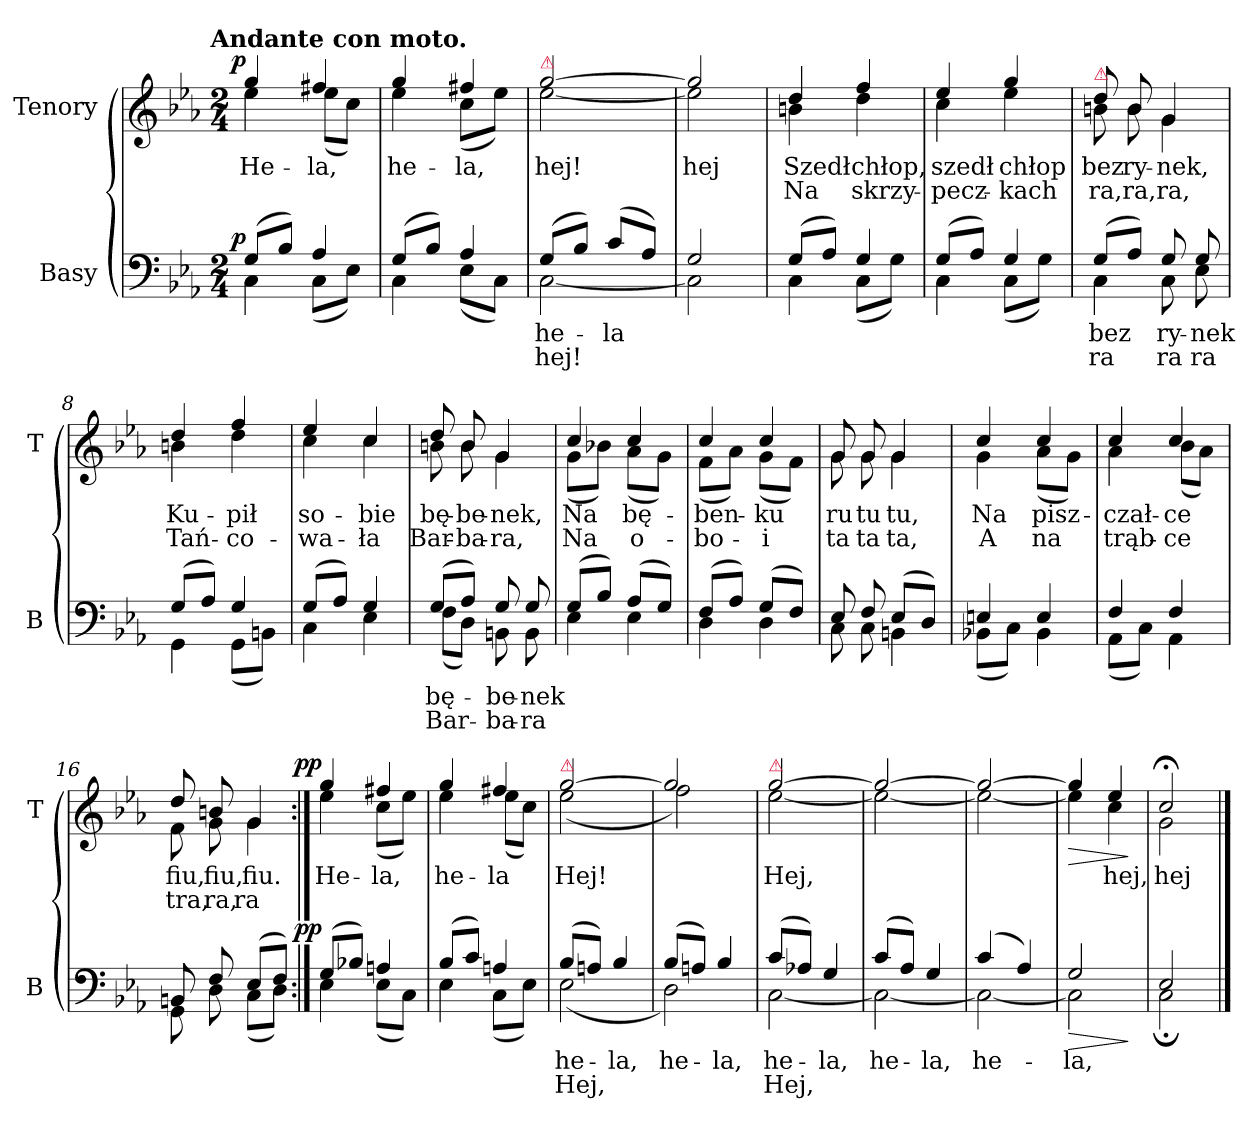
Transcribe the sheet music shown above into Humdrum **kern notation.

**kern	**text	**text	**dynam	**kern	**text	**text	**dynam
*part2	*part2	*part2	*part2	*part1	*part1	*part1	*part1
*staff2	*staff2	*staff2	*staff2	*staff1	*staff1	*staff1	*staff1
*I"Basy	*	*	*	*I"Tenory	*	*	*
*I'B	*	*	*	*I'T	*	*	*
*clefF4	*	*	*	*clefG2	*	*	*
*	*	*	*	*ITrd8c12	*	*	*
*k[b-e-a-]	*	*	*	*k[b-e-a-]	*	*	*
*c:	*	*	*	*c:	*	*	*
!!LO:TX:omd:t=Andante con moto.
*M2/4	*	*	*	*M2/4	*	*	*
*MM72	*	*	*	*MM72	*	*	*
=1	=1	=1	=1	=1	=1	=1	=1
*^	*	*	*	*	*	*	*
*	*	*	*	*	*^	*	*	*
!	!	!	!	!LO:DY:b:rj	!	!	!	!	!LO:DY:b:rj
(<8G/L	4C\	.	.	p	4g/	4e-\	He-	.	p
8B-/J)	.	.	.	.	.	.	.	.	.
4A-/	(>8C\L	.	.	.	4f#X/	(8e-\L	-la,	.	.
.	8E-\J)	.	.	.	.	8c\J)	.	.	.
=2	=2	=2	=2	=2	=2	=2	=2	=2	=2
(<8G/L	4C\	.	.	.	4g/	4e-\	he-	.	.
8B-/J)	.	.	.	.	.	.	.	.	.
4A-/	(>8E-\L	.	.	.	4f#X/	(>8c\L	-la,	.	.
.	8C\J)	.	.	.	.	8e-\J)	.	.	.
=3	=3	=3	=3	=3	=3	=3	=3	=3	=3
!	!	!	!	!	!LO:TX:a:color=crimson:t=⚠	!	!	!	!
(<8G/L	[2C\	he-	hej!	.	[2g/	[2e-\	hej!	.	.
8B-/J)	.	.	.	.	.	.	.	.	.
(<8c/L	.	-la	.	.	.	.	.	.	.
8A-/J)	.	.	.	.	.	.	.	.	.
=4	=4	=4	=4	=4	=4	=4	=4	=4	=4
2G/	2C\]	.	.	.	2g/]	2e-\]	hej	.	.
=5	=5	=5	=5	=5	=5	=5	=5	=5	=5
(<8G/L	4C\	.	.	.	4d/	4Bn\	Szedł	Na	.
8A-/J)	.	.	.	.	.	.	.	.	.
4G/	(>8C\L	.	.	.	4f/	4d\	chłop,	skrzy-	.
.	8G\J)	.	.	.	.	.	.	.	.
=6	=6	=6	=6	=6	=6	=6	=6	=6	=6
(<8G/L	4C\	.	.	.	4e-/	4c\	szedł	-pecz-	.
8A-/J)	.	.	.	.	.	.	.	.	.
4G/	(8C\L	.	.	.	4g/	4e-\	chłop	-kach	.
.	8G\J)	.	.	.	.	.	.	.	.
=7	=7	=7	=7	=7	=7	=7	=7	=7	=7
!	!	!	!	!	!LO:TX:a:color=crimson:t=⚠	!	!	!	!
(<8G/L	4C\	bez	ra	.	8d/	8Bn\	bez	ra,	.
8A-/J)	.	.	.	.	8B/	8B\	ry-	ra,	.
8G/	8C\	ry-	ra	.	4G/	4G\	-nek,	ra,	.
8G/	8E-\	-nek	ra	.	.	.	.	.	.
=8	=8	=8	=8	=8	=8	=8	=8	=8	=8
(8G/L	4GG\	.	.	.	4d/	4Bn\	Ku-	Tań-	.
8A-/J)	.	.	.	.	.	.	.	.	.
4G/	(>8GG\L	.	.	.	4f/	4d\	-pił	-co-	.
.	8BBn\J)	.	.	.	.	.	.	.	.
=9	=9	=9	=9	=9	=9	=9	=9	=9	=9
(<8G/L	4C\	.	.	.	4e-/	4c\	so-	-wa-	.
8A-/J)	.	.	.	.	.	.	.	.	.
4G/	4E-\	.	.	.	4c/	4c\	-bie	-ła	.
=10	=10	=10	=10	=10	=10	=10	=10	=10	=10
(<8G/L	(<8F\L	bę-	Bar-	.	8d/	8Bn\	bę-	Bar-	.
8A-/J)	8D\J)	.	.	.	8B/	8B\	-be-	-ba-	.
8G/	8BBn\	-be-	-ba-	.	4G/	4G\	-nek,	-ra,	.
8G/	8BB\	-nek	-ra	.	.	.	.	.	.
=11	=11	=11	=11	=11	=11	=11	=11	=11	=11
(<8G/L	4E-\	.	.	.	4c/	(<8G\L	Na	Na	.
8B-/J)	.	.	.	.	.	8B-X\J)	.	.	.
(<8A-/L	4E-\	.	.	.	4c/	(<8A-\L	bę-	o-	.
8G/J)	.	.	.	.	.	8G\J)	.	.	.
=12	=12	=12	=12	=12	=12	=12	=12	=12	=12
(<8F/L	4D\	.	.	.	4c/	(<8F\L	-ben-	-bo-	.
8A-/J)	.	.	.	.	.	8A-\J)	.	.	.
(<8G/L	4D\	.	.	.	4c/	(<8G\L	-ku	-i	.
8F/J)	.	.	.	.	.	8F\J)	.	.	.
=13	=13	=13	=13	=13	=13	=13	=13	=13	=13
8E-/	8C\	.	.	.	8G/	8G\	ru	ta	.
8F/	8C\	.	.	.	8G/	8G\	tu	ta	.
(<8E-/L	4BBn\	.	.	.	4G/	4G\	tu,	ta,	.
8D/J)	.	.	.	.	.	.	.	.	.
=14	=14	=14	=14	=14	=14	=14	=14	=14	=14
4En/	(>8BB-X\L	.	.	.	4c/	4G\	Na	A	.
.	8C\J)	.	.	.	.	.	.	.	.
4E/	4BB-\	.	.	.	4c/	(<8A-\L	pisz-	na	.
.	.	.	.	.	.	8G\J)	.	.	.
=15	=15	=15	=15	=15	=15	=15	=15	=15	=15
4F/	(>8AA-\L	.	.	.	4c/	4A-\	-czał-	trąb-	.
.	8C\J)	.	.	.	.	.	.	.	.
4F/	4AA-\	.	.	.	4c/	(<8B-\L	-ce	-ce	.
.	.	.	.	.	.	8A-\J)	.	.	.
=16	=16	=16	=16	=16	=16	=16	=16	=16	=16
8BBn/	8GG\	.	.	.	8d/	8F\	fiu,	tra,	.
8F/	8D\	.	.	.	8Bn/	8G\	fiu,	ra,	.
(>8E-/L	(<8C\L	.	.	.	4G/	4G\	fiu.	ra	.
8F/J)	8D\J)	.	.	.	.	.	.	.	.
=17:|!	=17:|!	=17:|!	=17:|!	=17:|!	=17:|!	=17:|!	=17:|!	=17:|!	=17:|!
!	!	!	!	!LO:DY:a:rj	!	!	!	!	!LO:DY:b:rj
(<8G/L	4E-\	.	.	pp	4g/	4e-\	He-	.	pp
8B-X/J)	.	.	.	.	.	.	.	.	.
4An/	(>8E-\L	.	.	.	4f#X/	(<8c\L	-la,	.	.
.	8C\J)	.	.	.	.	8e-\J)	.	.	.
=18	=18	=18	=18	=18	=18	=18	=18	=18	=18
(<8B-/L	4E-\	.	.	.	4g/	4e-\	he-	.	.
8c/J)	.	.	.	.	.	.	.	.	.
4An/	(>8C\L	.	.	.	4f#X/	(<8e-\L	-la	.	.
.	8E-\J)	.	.	.	.	8c\J)	.	.	.
=19	=19	=19	=19	=19	=19	=19	=19	=19	=19
!	!	!	!	!	!LO:TX:a:color=crimson:t=⚠	!	!	!	!
(<8B-/L	(<2E-\	he-	Hej,	.	[2g/	(<2e-\	Hej!	.	.
8An/J)	.	.	.	.	.	.	.	.	.
4B-/	.	-la,	.	.	.	.	.	.	.
=20	=20	=20	=20	=20	=20	=20	=20	=20	=20
(<8B-/L	2D\)	he-	.	.	2g/]	2f\)	.	.	.
8An/J)	.	.	.	.	.	.	.	.	.
4B-/	.	-la,	.	.	.	.	.	.	.
=21	=21	=21	=21	=21	=21	=21	=21	=21	=21
!	!	!	!	!	!LO:TX:a:color=crimson:t=⚠	!	!	!	!
(<8c/L	[<2C\	he-	Hej,	.	[>2g/	[<2e-\	Hej,	.	.
8A-X/J)	.	.	.	.	.	.	.	.	.
4G/	.	-la,	.	.	.	.	.	.	.
=22	=22	=22	=22	=22	=22	=22	=22	=22	=22
(<8c/L	2C\_<	he-	.	.	2g/_>	2e-\_<	.	.	.
8A-/J)	.	.	.	.	.	.	.	.	.
4G/	.	-la,	.	.	.	.	.	.	.
=23	=23	=23	=23	=23	=23	=23	=23	=23	=23
(<4c/	2C\_	he-	.	.	2g/_	2e-\_	.	.	.
4A-/)	.	.	.	.	.	.	.	.	.
=24	=24	=24	=24	=24	=24	=24	=24	=24	=24
!	!	!	!	!LO:HP:b	!	!	!	!	!LO:HP:b
2G/	2C\]	-la,	.	>	4g/]	4e-\]	.	.	>
.	.	.	.	.	4e-/	4c\	hej,	.	.
*v	*v	*	*	*	*	*	*	*	*
*	*	*	*	*v	*v	*	*	*
.	.	.	]	.	.	.	]
=25	=25	=25	=25	=25	=25	=25	=25
*^	*	*	*	*^	*	*	*
2E-	2C;\	.	.	.	2c;</	2G	hej	.	.
*v	*v	*	*	*	*	*	*	*	*
*	*	*	*	*v	*v	*	*	*
==	==	==	==	==	==	==	==
*-	*-	*-	*-	*-	*-	*-	*-
